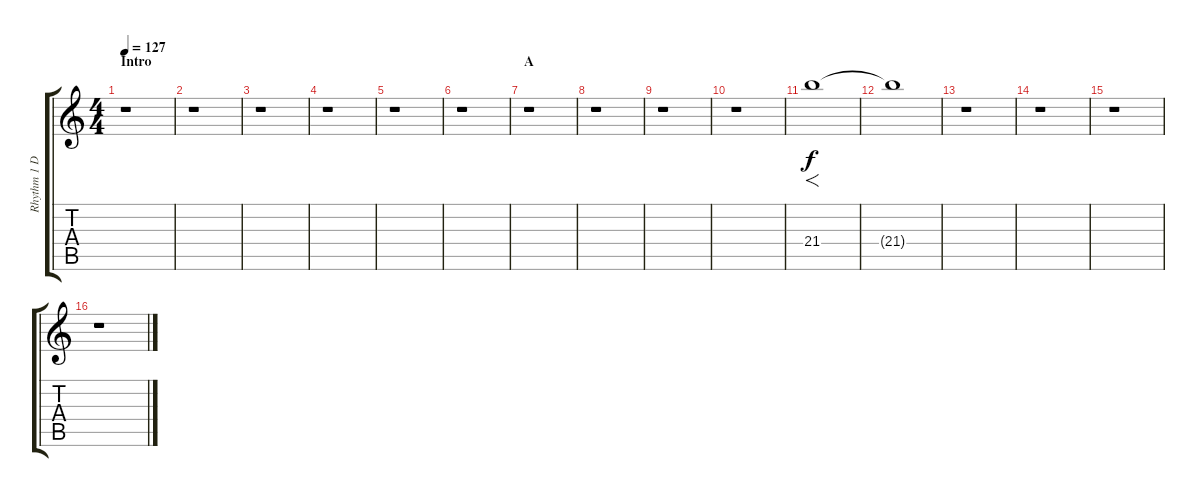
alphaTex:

\track ("Rhythm 1 Double Track" "Rhythm 1 D") {instrument overdrivenguitar}
\staff {score tabs}
\tuning (E4 B3 G3 D3 A2 E2) {hide}
\ts (4 4)
\section ("" "Intro")
\tempo 127
\clef g2
\ks c
r.1{dy f instrument overdrivenguitar} |
r.1 |
r.1 |
r.1 |
r.1 |
r.1 |
\section ("" "A")
r.1 |
r.1 |
r.1 |
r.1 |
21.4.1{f} |
21.4{t}.1{volume 0} |
r.1 |
r.1{volume 16} |
r.1 |
r.1{balance 13}
